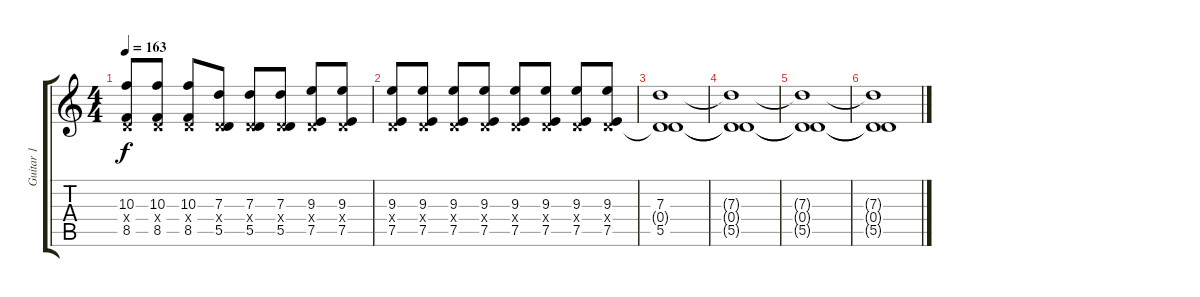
\track ("Guitar 1" "Guitar 1") {instrument distortionguitar}
\staff {score tabs}
\tuning (E4 B3 G3 D3 A2 E2) {hide}
\ts (4 4)
\tempo 163
\clef g2
\ks c
(10.3 0.4{x} 8.5).8{dy f} (10.3 0.4{x} 8.5).8 (10.3 0.4{x} 8.5).8 (7.3 0.4{x} 5.5).8 (7.3 0.4{x} 5.5).8 (7.3 0.4{x} 5.5).8 (9.3 0.4{x} 7.5).8 (9.3 0.4{x} 7.5).8 |
(9.3 0.4{x} 7.5).8 (9.3 0.4{x} 7.5).8 (9.3 0.4{x} 7.5).8 (9.3 0.4{x} 7.5).8 (9.3 0.4{x} 7.5).8 (9.3 0.4{x} 7.5).8 (9.3 0.4{x} 7.5).8 (9.3 0.4{x} 7.5).8 |
(7.3 0.4{t} 5.5).1{volume 0} |
(7.3{t} 0.4{t} 5.5{t}).1 |
(7.3{t} 0.4{t} 5.5{t}).1 |
(7.3{t} 0.4{t} 5.5{t}).1
